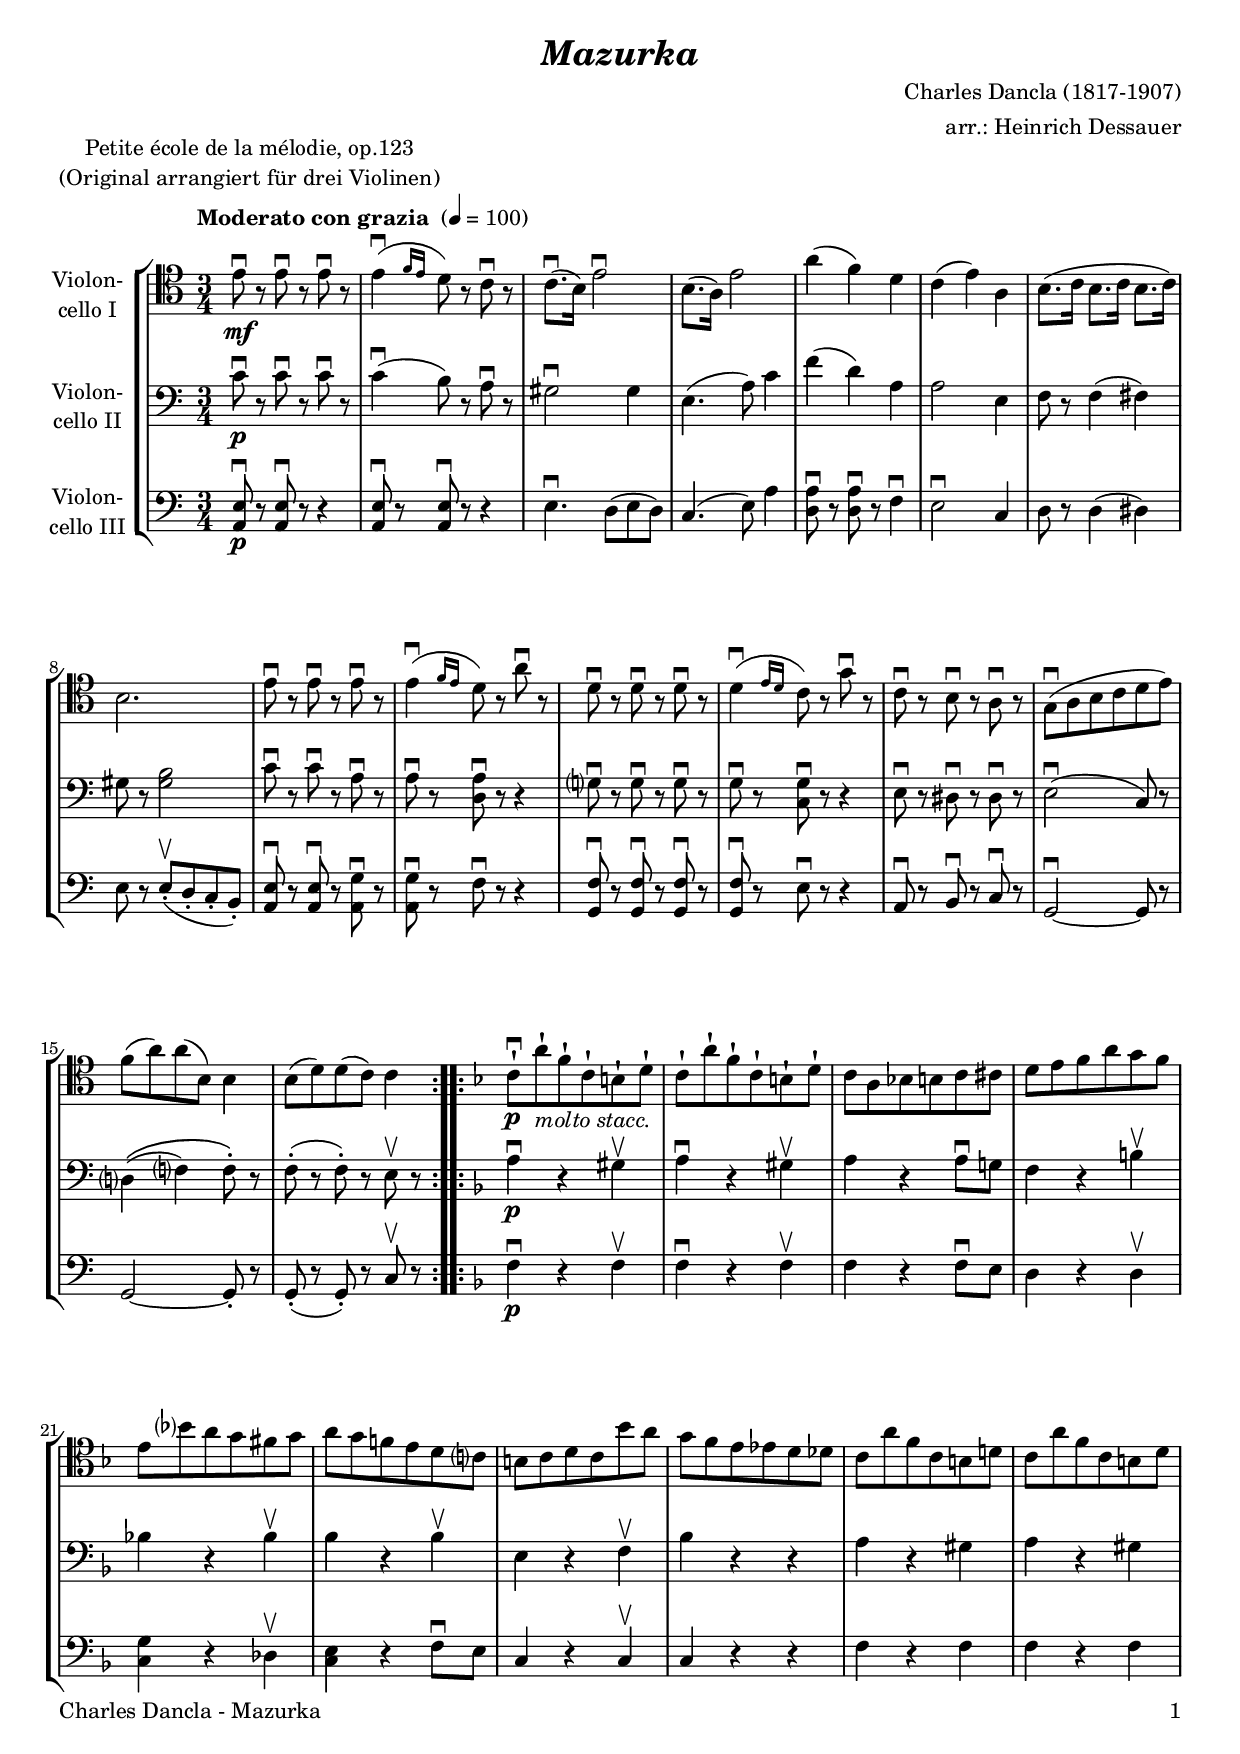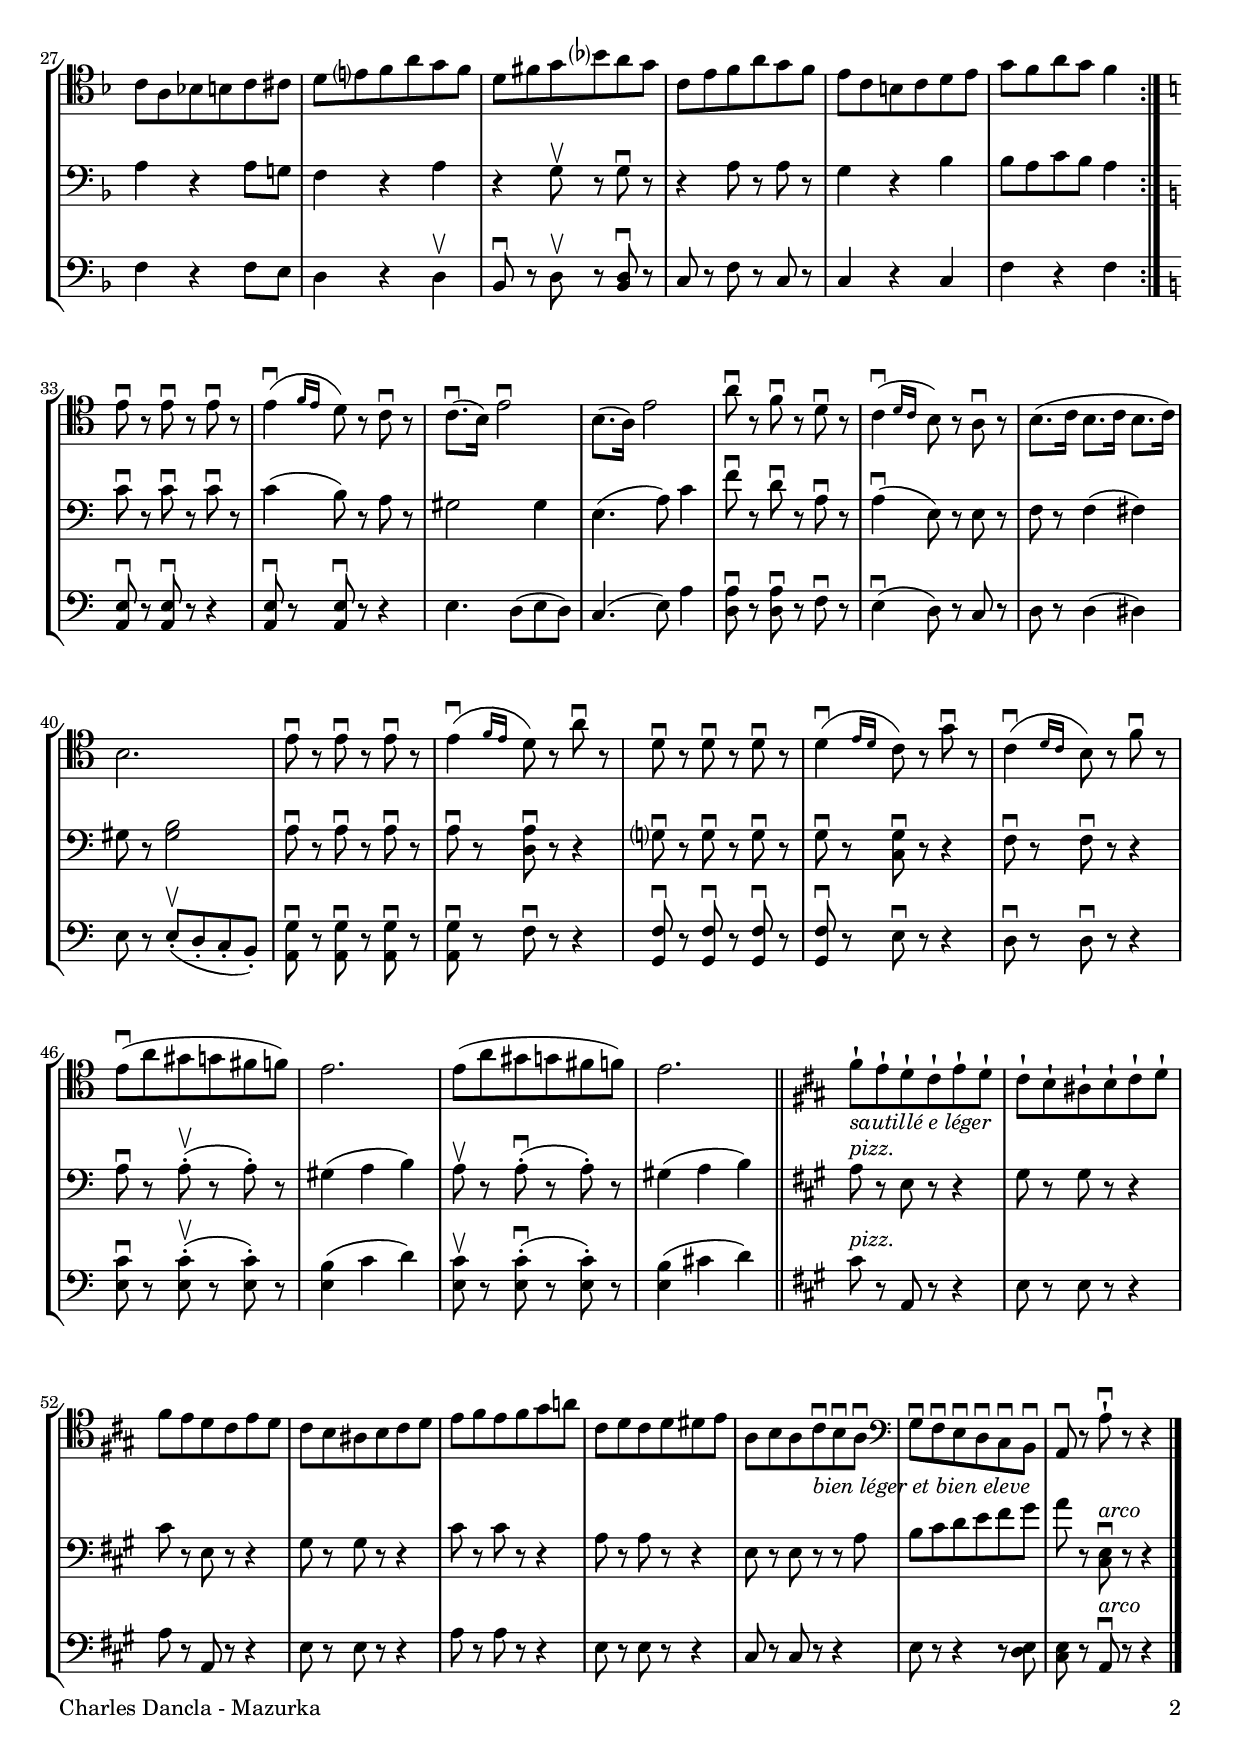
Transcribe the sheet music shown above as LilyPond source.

\version "2.22.0"
\include "deutsch.ly"
  
#(set-global-staff-size 19)

\header {
  title     = \markup \bold \italic "Mazurka"
  composer  = "Charles Dancla (1817-1907)"
  arranger  = "arr.: Heinrich Dessauer"
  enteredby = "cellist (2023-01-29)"
  piece     = \markup \center-column {
    "Petite école de la mélodie, op.123"
    "(Original arrangiert für drei Violinen)"
  }
}

voiceconsts = {
  \key a \minor
  \time 3/4
  \clef "bass"
%  \numericTimeSignature
  \compressEmptyMeasures
  % Set default beaming for all staves
%  \set Timing.beamExceptions = #'()
%  \set Timing.baseMoment     = #(ly:make-moment 1 4)
%  \set Timing.beatStructure  = #'(1 1 1)
  \tempo "Moderato con grazia " 4=100
}

mifl = "flute"
mivl = "violin"
miba = "cello"
mipz = "pizzicato strings"

arco = \markup \italic "arco"
atem = \mark \markup \box \italic "a tempo"
blbe = \markup \italic "bien léger et bien eleve"
dolc = \markup \italic "dolce"
most = \markup \italic "molto stacc."
pizz = \markup \italic "pizz."
rall = \mark \markup \box \italic "rall"
sael = \markup \italic "sautillé e léger"
saut = \markup \italic "sautillé"

va = \relative c' {
  \voiceconsts
  \clef "tenor"
  
  \repeat volta 2 {
    e8\downbow\mf r e\downbow r e\downbow r
    \afterGrace e4(\downbow { f16[ e] } d8) r c\downbow r
    c8.(\downbow h16) e2\downbow
    h8.( a16) e'2
    a4( f) d
    c( e) a,
    h8.( c16 h8. c16 h8. c16)

    h2.
    e8\downbow r e\downbow r e\downbow r
    \afterGrace e4(\downbow { f16[ e] } d8) r a'\downbow r
    d,\downbow r d\downbow r d\downbow r
    \afterGrace d4(\downbow { e16[ d] } c8) r g'\downbow r
    c,\downbow r h\downbow r a\downbow r
    g(\downbow a h c d e)

    f( a) a( h,) h4
    h8( d) d( c) c4
  }
  
  \repeat volta 2 {
    \key f \major
    c8-!\downbow\p a'-!_\most f-! c-! h-! d-!
    c-! a'-! f-! c-! h-! d-!
    c a b! h c cis
    d e f a g f
    e b'? a g fis g

    a g f! e d c?
    h c d c b' a
    g f e es d des
    c a' f c h d!
    c a' f c h d
    c a b! h c cis
    d e? f a g f

    d fis g b? a g
    c, e f a g f
    e c h c d e
    g f a g f4
  }
  \key a \minor
  e8\downbow r e\downbow r e\downbow r
  \afterGrace e4(\downbow { f16[ e] } d8) r c\downbow r
  c8.(\downbow h16) e2\downbow
  
  h8.( a16) e'2
  a8\downbow r f\downbow r d\downbow r
  \afterGrace c4(\downbow { d16[ c] } h8) r a\downbow r
  h8.( c16 h8. c16 h8. c16)
  h2.
  e8\downbow r e\downbow r e\downbow r
  \afterGrace e4(\downbow { f16[ e] } d8) r a'\downbow r
  d,\downbow r d\downbow r d\downbow r
  
  \afterGrace d4(\downbow { e16[ d] } c8) r g'\downbow r
  \afterGrace c,4(\downbow { d16[ c] } h8) r f'\downbow r
  e(\downbow a gis g fis f)
  e2.
  e8( a gis g fis f)
  e2. \bar "||" \key a \major
  fis8-!_\sael e-! d-! cis-! e-! d-!
  cis-! h-! ais-! h-! cis-! d-!

  fis e d cis e d
  cis h ais h cis d
  e fis e fis gis a!
  cis, d cis d dis e
  a, h a cis\downbow_\blbe h\downbow a\downbow \clef "bass"
  gis\downbow fis\downbow e\downbow d\downbow cis\downbow h\downbow
  a\downbow r a'-!\downbow r r4 \bar "|."
}

vb = \relative c' {
  \voiceconsts
  
  \repeat volta 2 {
    c8\downbow\p r c\downbow r c\downbow r
    c4(\downbow h8) r a\downbow r
    gis2\downbow gis4
    e4.( a8) c4
    f( d) a
    a2 e4

    f8 r f4( fis)
    gis8 r <gis h>2
    c8\downbow r c\downbow r a\downbow r
    a\downbow r <d, a'>\downbow r r4
    g?8\downbow r g\downbow r g\downbow r
    g\downbow r <c, g'>\downbow r r4

    e8\downbow r dis\downbow r dis\downbow r
    e2(\downbow c8) r
    d?4\(( f?) f8\)-. r
    f(-. r f)-. r e\upbow r
  }
  
  \repeat volta 2 {
    \key f \major
    a4\downbow\p r gis\upbow
    a\downbow r gis\upbow
    a r a8\downbow g!

    f4 r h\upbow
    b! r b\upbow
    b r b\upbow
    e, r f\upbow
    b r r
    a r gis
    a r gis
    a r a8 g!

    f4 r a
    r g8\upbow r g\downbow r
    r4 a8 r a r
    g4 r b
    b8 a c b a4
  } \key a \minor
  c8\downbow r c\downbow r c\downbow r
  c4( h8) r a r

  gis2 gis4
  e4.( a8) c4
  f8\downbow r d\downbow r a\downbow r
  a4(\downbow e8) r e r
  f r f4( fis)
  gis8 r <gis h>2

  a8\downbow r a\downbow r a\downbow r
  a\downbow r <d, a'>\downbow r r4
  g?8\downbow r g\downbow r g\downbow r
  g\downbow r <c, g'>\downbow r r4
  f8\downbow r f\downbow r r4
  a8\downbow r a(-.\upbow r a)-. r

  gis4( a h)
  a8\upbow r a(-.\downbow r a)-. r
  gis4( a h) \bar "||" \key a \major
  \set Staff.midiInstrument = \mipz
  a8^\pizz r e r r4
  gis8 r gis r r4
  cis8 r e, r r4

  gis8 r gis r r4
  cis8 r cis r r4
  a8 r a r r4
  e8 r e r r a
  h cis d e fis gis
  a
  \set Staff.midiInstrument = \miba
  r <cis,, e>\downbow^\arco r r4 \bar "|."
}

vc = \relative c {
  \voiceconsts
  
  \repeat volta 2 {
    <a e'>8\downbow\p r <a e'>\downbow r r4
    <a e'>8\downbow r <a e'>\downbow r r4
    e'4.\downbow d8( e d)
    c4.( e8) a4
    <d, a'>8\downbow r <d a'>\downbow r f4\downbow
    e2\downbow c4

    d8 r d4( dis)
    e8 r e(-.\upbow d-. c-. h)-.
    <a e'>\downbow r <a e'>\downbow r <a g'>\downbow r
    <a g'>\downbow r f'\downbow r r4
    <g, f'>8\downbow r <g f'>\downbow r <g f'>\downbow r
    <g f'>\downbow r e'\downbow r r4

    a,8\downbow r h\downbow r c\downbow r
    g2~\downbow g8 r
    g2~ g8-. r
    g(-. r g)-. r c\upbow r
  }
  
  \repeat volta 2 {
    \key f \major
    f4\downbow\p r f\upbow
    f\downbow r f\upbow
    f r f8\downbow e

    d4 r d\upbow
    <c g'> r des\upbow
    <c e> r f8\downbow e
    c4 r c\upbow
    c r r
    f r f
    f r f
    f r f8 e

    d4 r d\upbow
    b8\downbow r d\upbow r <b d>\downbow r
    c r f r c r
    c4 r c
    f r f
  } \key a \minor
  <a, e'>8\downbow r <a e'>\downbow r r4
  <a e'>8\downbow r <a e'>\downbow r r4

  e'4. d8( e d)
  c4.( e8) a4
  <d, a'>8\downbow r <d a'>\downbow r f\downbow r
  e4(\downbow d8) r c r
  d r d4( dis)
  e8 r e(-.\upbow d-. c-. h)-.

  <a g'>\downbow r <a g'>\downbow r <a g'>\downbow r
  <a g'>\downbow r f'\downbow r r4
  <g, f'>8\downbow r <g f'>\downbow r <g f'>\downbow r
  <g f'>\downbow r e'\downbow r r4
  d8\downbow r d\downbow r r4
  <e c'>8\downbow r <e c'>(-.\upbow r <e c'>)-. r

  <e h'>4( c' d)
  <e, c'>8\upbow r <e c'>(-.\downbow r <e c'>)-. r
  <e h'>4( cis' d) \bar "||" \key a \major
  \set Staff.midiInstrument = \mipz
  cis8^\pizz r a, r r4
  e'8 r e r r4
  a8 r a, r r4
  
  e'8 r e r r4
  a8 r a r r4
  e8 r e r r4
  cis8 r cis r r4
  e8 r r4 r8 <d e>
  <cis e> r
  \set Staff.midiInstrument = \miba
  a\downbow^\arco r r4 \bar "|."
}


music = \new StaffGroup <<
      \new Staff {
	\set Staff.midiInstrument = \miba
	\set Staff.instrumentName = \markup \center-column { "Violon-" "cello I" }
	\transpose a a { \va }
      }

      \new Staff {
	\set Staff.midiInstrument = \miba
	\set Staff.instrumentName = \markup \center-column { "Violon-" "cello II" }
	\transpose a a { \vb }
      }

      \new Staff {
	\set Staff.midiInstrument = \miba
	\set Staff.instrumentName = \markup \center-column { "Violon-" "cello III" }
	\transpose a a { \vc }
      }
>>
\book {
   \paper {
    print-page-number = ##t
    print-first-page-number = ##t
    ragged-last-bottom = ##f
    oddHeaderMarkup = \markup \null
    evenHeaderMarkup = \markup \null
    oddFooterMarkup = \markup {
      \fill-line {
        \on-the-fly #print-page-number-check-first
        "Charles Dancla - Mazurka" \fromproperty #'page:page-number-string
      }
    }
    evenFooterMarkup = \oddFooterMarkup
  } \score {
    \music
    \layout {}
  }

  \score {
    \unfoldRepeats \music

    \midi {
      \context {
        \Score
      }
    }
  }
}